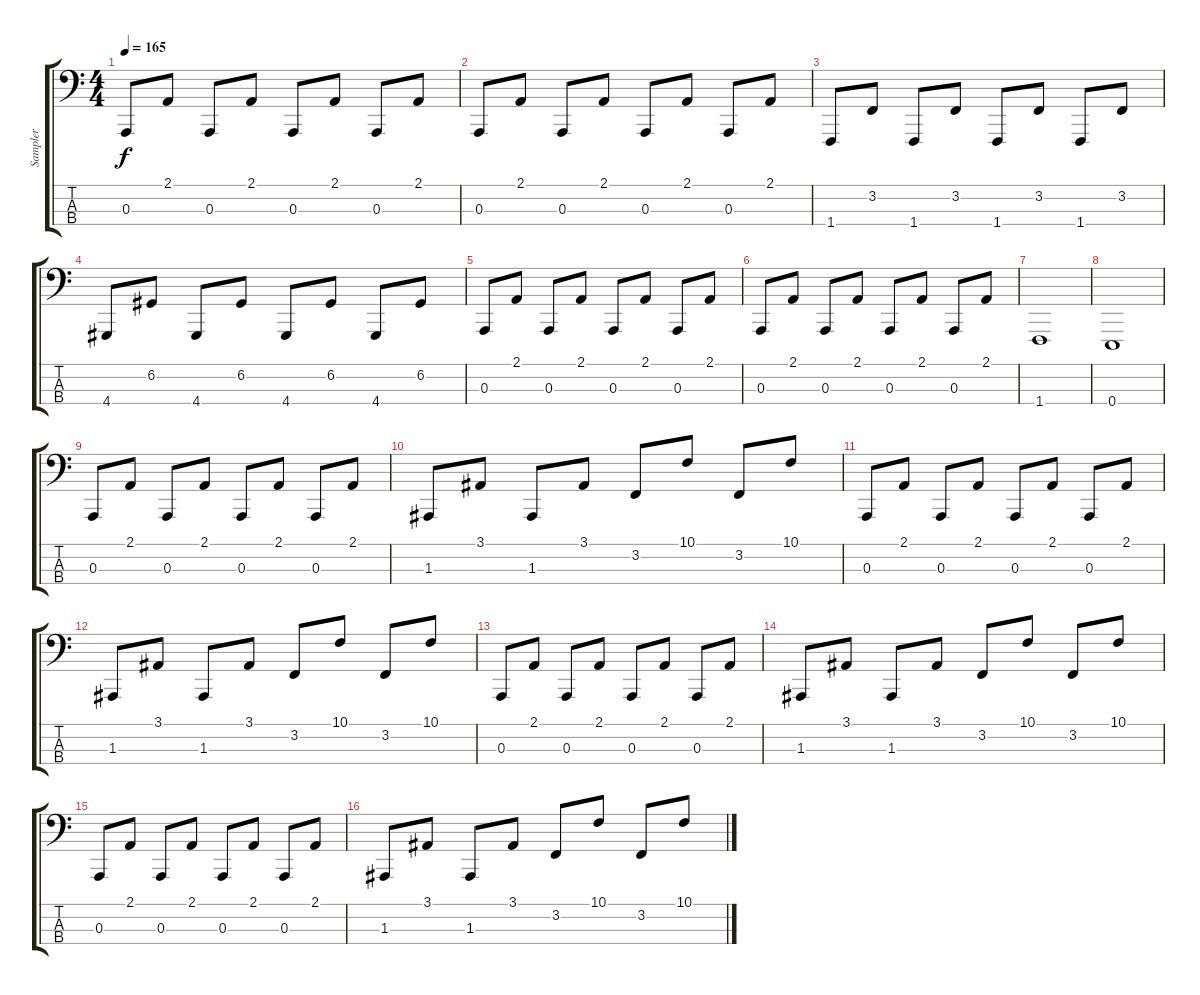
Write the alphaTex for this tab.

\track ("Sampler" "Sampler") {instrument lead2sawtooth}
\staff {score tabs}
\tuning (G2 D2 A1 E1) {hide}
\ts (4 4)
\tempo 165
\clef f4
\ks c
0.3.8{dy f} 2.1.8 0.3.8 2.1.8 0.3.8 2.1.8 0.3.8 2.1.8 |
0.3.8 2.1.8 0.3.8 2.1.8 0.3.8 2.1.8 0.3.8 2.1.8 |
1.4.8 3.2.8 1.4.8 3.2.8 1.4.8 3.2.8 1.4.8 3.2.8 |
4.4.8 6.2.8 4.4.8 6.2.8 4.4.8 6.2.8 4.4.8 6.2.8 |
0.3.8 2.1.8 0.3.8 2.1.8 0.3.8 2.1.8 0.3.8 2.1.8 |
0.3.8 2.1.8 0.3.8 2.1.8 0.3.8 2.1.8 0.3.8 2.1.8 |
1.4.1 |
0.4.1 |
0.3.8 2.1.8 0.3.8 2.1.8 0.3.8 2.1.8 0.3.8 2.1.8 |
1.3.8 3.1.8 1.3.8 3.1.8 3.2.8 10.1.8 3.2.8 10.1.8 |
0.3.8 2.1.8 0.3.8 2.1.8 0.3.8 2.1.8 0.3.8 2.1.8 |
1.3.8 3.1.8 1.3.8 3.1.8 3.2.8 10.1.8 3.2.8 10.1.8 |
0.3.8 2.1.8 0.3.8 2.1.8 0.3.8 2.1.8 0.3.8 2.1.8 |
1.3.8 3.1.8 1.3.8 3.1.8 3.2.8 10.1.8 3.2.8 10.1.8 |
0.3.8 2.1.8 0.3.8 2.1.8 0.3.8 2.1.8 0.3.8 2.1.8 |
1.3.8 3.1.8 1.3.8 3.1.8 3.2.8 10.1.8 3.2.8 10.1.8
